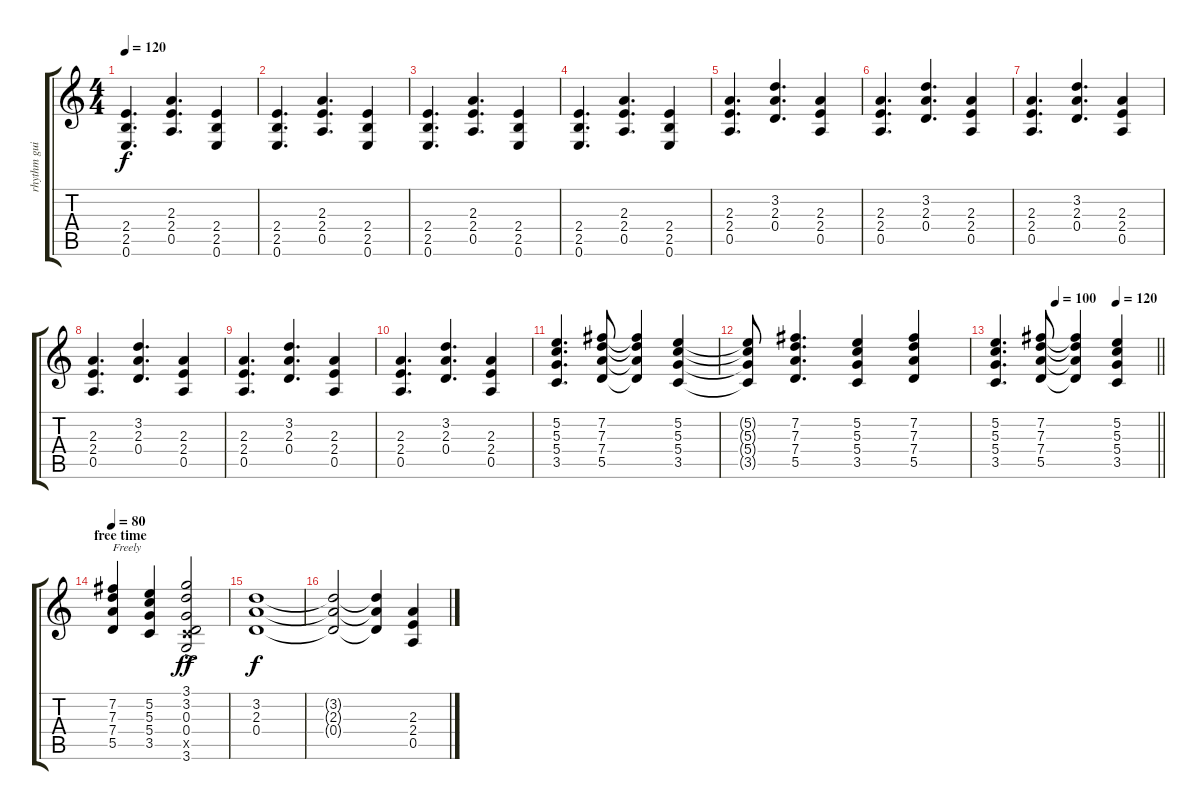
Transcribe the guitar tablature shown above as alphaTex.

\track ("rhythm guitar" "rhythm gui") {instrument overdrivenguitar}
\staff {score tabs}
\tuning (E4 B3 G3 D3 A2 E2) {hide}
\ts (4 4)
\tempo 120
\clef g2
\ks c
(2.4 2.5 0.6).4{d dy f} (2.3 2.4 0.5).4{d} (2.4 2.5 0.6).4 |
(2.4 2.5 0.6).4{d} (2.3 2.4 0.5).4{d} (2.4 2.5 0.6).4 |
(2.4 2.5 0.6).4{d} (2.3 2.4 0.5).4{d} (2.4 2.5 0.6).4 |
(2.4 2.5 0.6).4{d} (2.3 2.4 0.5).4{d} (2.4 2.5 0.6).4 |
(2.3 2.4 0.5).4{d} (3.2 2.3 0.4).4{d} (2.3 2.4 0.5).4 |
(2.3 2.4 0.5).4{d} (3.2 2.3 0.4).4{d} (2.3 2.4 0.5).4 |
(2.3 2.4 0.5).4{d} (3.2 2.3 0.4).4{d} (2.3 2.4 0.5).4 |
(2.3 2.4 0.5).4{d} (3.2 2.3 0.4).4{d} (2.3 2.4 0.5).4 |
(2.3 2.4 0.5).4{d} (3.2 2.3 0.4).4{d} (2.3 2.4 0.5).4 |
(2.3 2.4 0.5).4{d} (3.2 2.3 0.4).4{d} (2.3 2.4 0.5).4 |
(5.2 5.3 5.4 3.5).4{d} (7.2 7.3 7.4 5.5).8 (7.2{t} 7.3{t} 7.4{t} 5.5{t}).4 (5.2 5.3 5.4 3.5).4 |
(5.2{t} 5.3{t} 5.4{t} 3.5{t}).8 (7.2 7.3 7.4 5.5).4{d} (5.2 5.3 5.4 3.5).4 (7.2 7.3 7.4 5.5).4 |
\tempo (100 0.375)
\tempo (90 0.75)
\tempo (120 0.75)
\barLineRight lightlight
(5.2 5.3 5.4 3.5).4{d} (7.2 7.3 7.4 5.5).8 (7.2{t} 7.3{t} 7.4{t} 5.5{t}).4 (5.2 5.3 5.4 3.5).4 |
\section ("" "free time")
\tempo 80
(7.2 7.3 7.4 5.5).4{txt "Freely"} (5.2 5.3 5.4 3.5).4 (3.1 3.2 0.3 0.4 3.5{ac x} 3.6).2{dy ff} |
(3.2 2.3 0.4).1{dy f} |
(3.2{t} 2.3{t} 0.4{t}).2 (3.2{t} 2.3{t} 0.4{t}).4 (2.3 2.4 0.5).4
